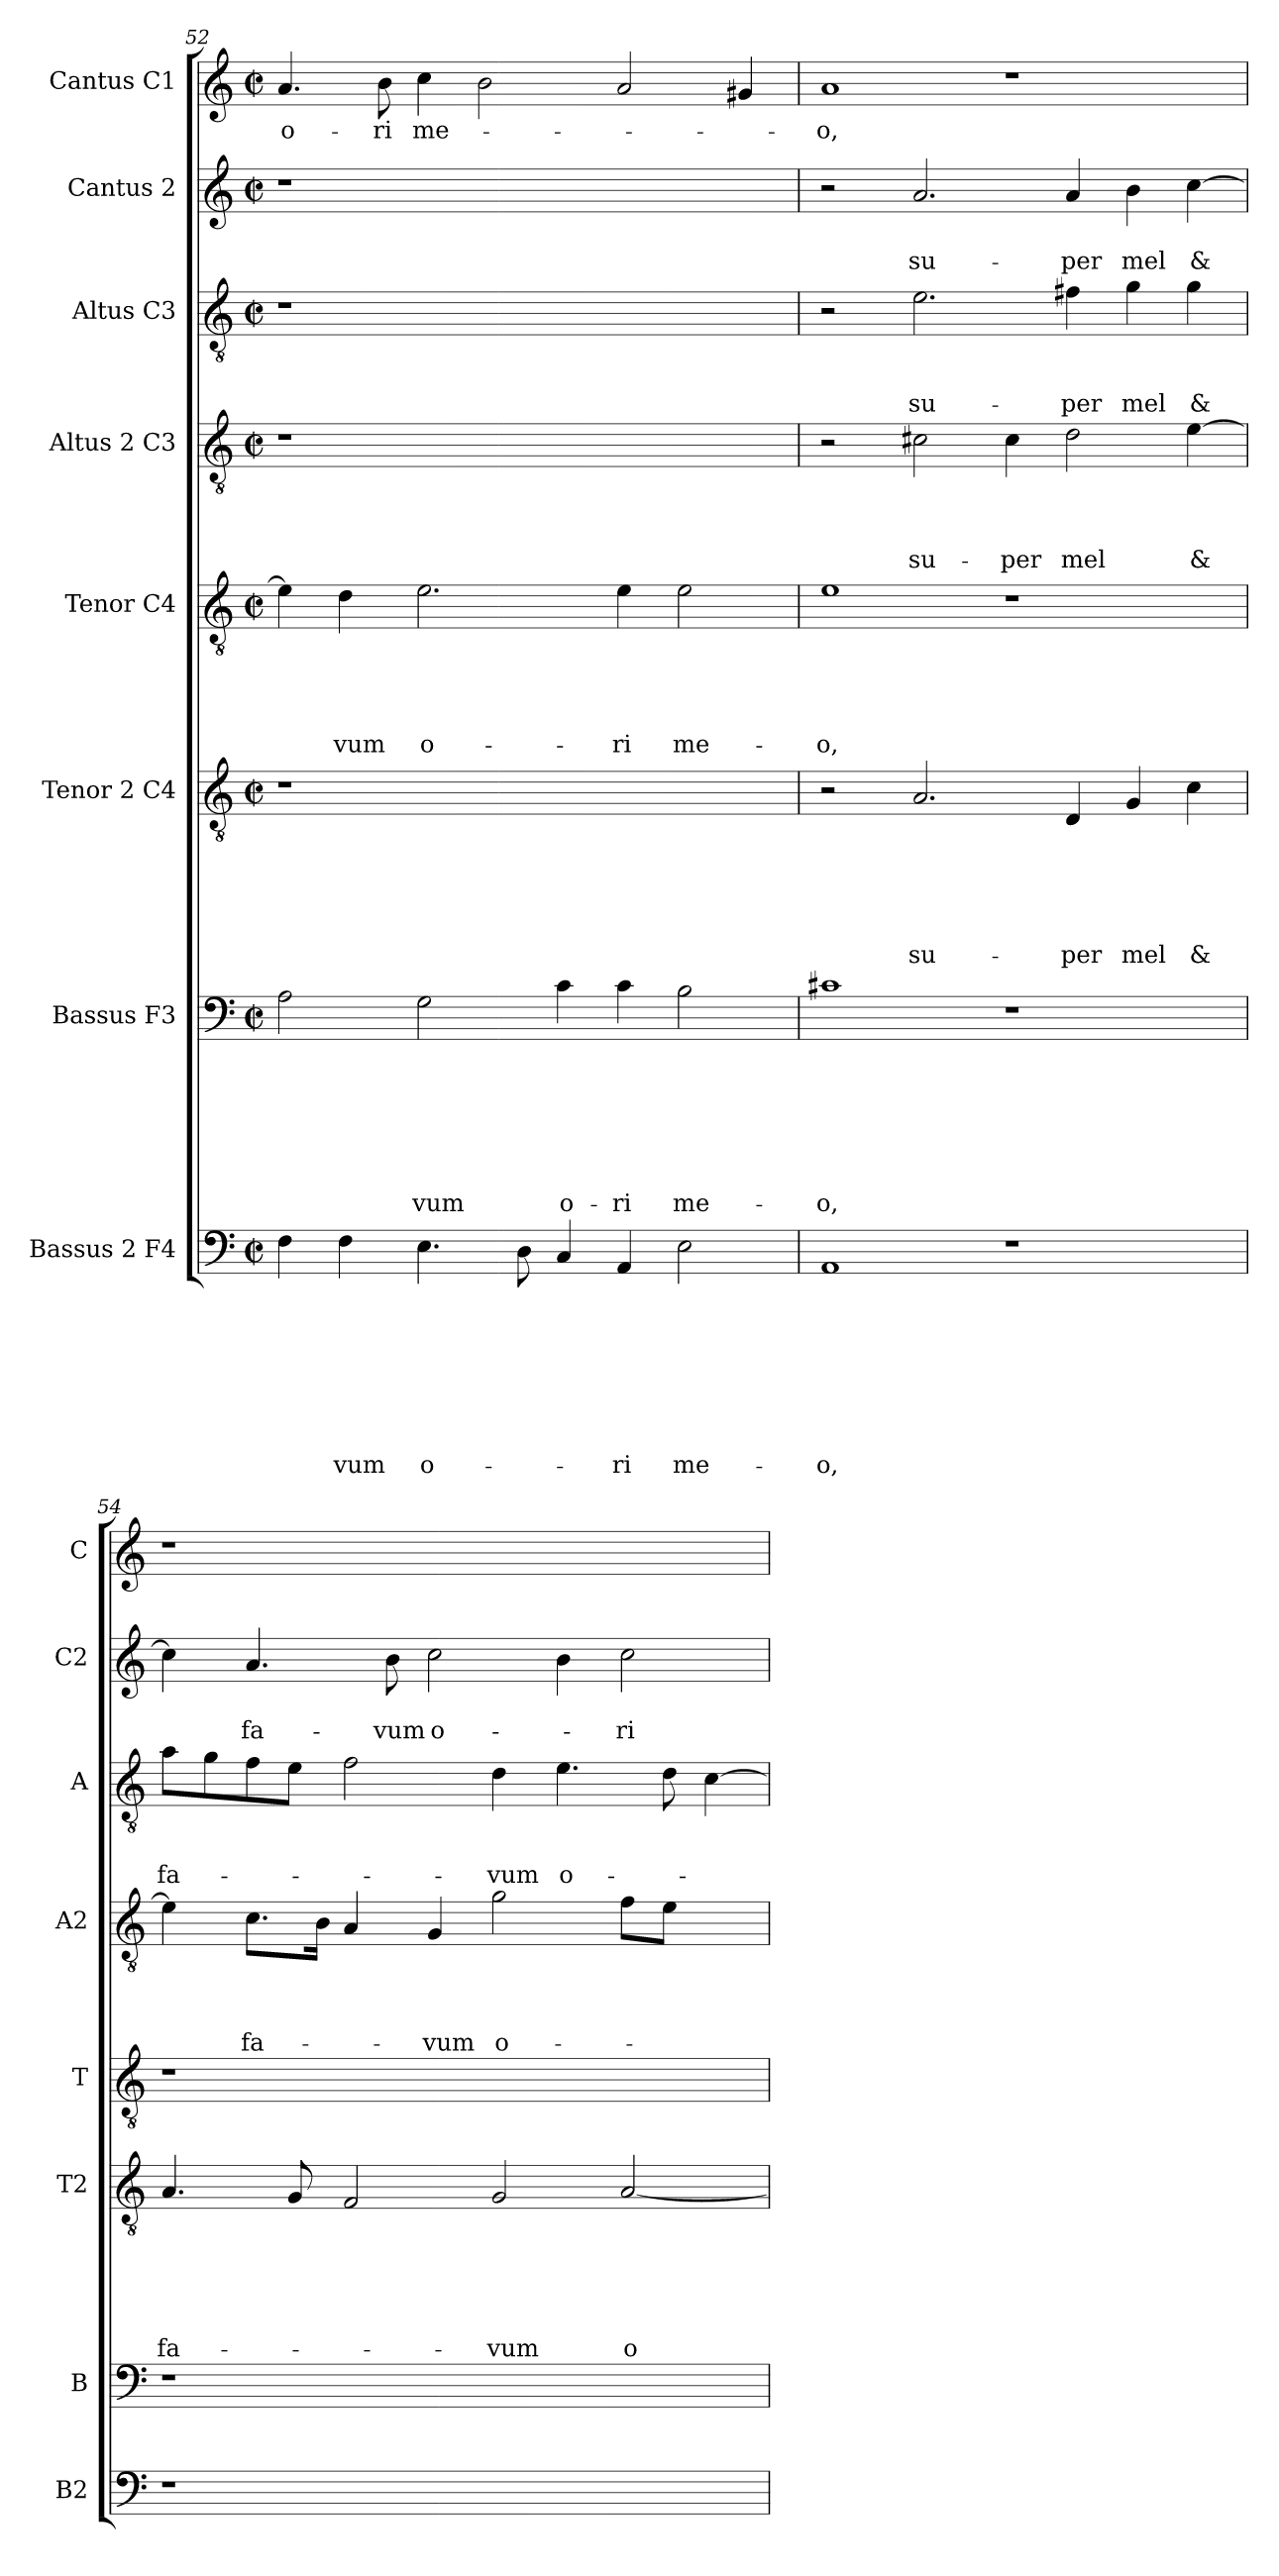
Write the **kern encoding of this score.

**kern	**text	**text	**text	**text	**text	**text	**text	**text	**kern	**text	**text	**text	**text	**text	**text	**text	**kern	**text	**text	**text	**text	**text	**text	**kern	**text	**text	**text	**text	**text	**kern	**text	**text	**text	**text	**kern	**text	**text	**text	**kern	**text	**text	**kern	**text
*part8	*part8	*part8	*part8	*part8	*part8	*part8	*part8	*part8	*part7	*part7	*part7	*part7	*part7	*part7	*part7	*part7	*part6	*part6	*part6	*part6	*part6	*part6	*part6	*part5	*part5	*part5	*part5	*part5	*part5	*part4	*part4	*part4	*part4	*part4	*part3	*part3	*part3	*part3	*part2	*part2	*part2	*part1	*part1
*staff8	*staff8	*staff8	*staff8	*staff8	*staff8	*staff8	*staff8	*staff8	*staff7	*staff7	*staff7	*staff7	*staff7	*staff7	*staff7	*staff7	*staff6	*staff6	*staff6	*staff6	*staff6	*staff6	*staff6	*staff5	*staff5	*staff5	*staff5	*staff5	*staff5	*staff4	*staff4	*staff4	*staff4	*staff4	*staff3	*staff3	*staff3	*staff3	*staff2	*staff2	*staff2	*staff1	*staff1
*I"Bassus 2 F4	*	*	*	*	*	*	*	*	*I"Bassus F3	*	*	*	*	*	*	*	*I"Tenor 2 C4	*	*	*	*	*	*	*I"Tenor C4	*	*	*	*	*	*I"Altus 2 C3	*	*	*	*	*I"Altus C3	*	*	*	*I"Cantus 2	*	*	*I"Cantus C1	*
*I'B2	*	*	*	*	*	*	*	*	*I'B	*	*	*	*	*	*	*	*I'T2	*	*	*	*	*	*	*I'T	*	*	*	*	*	*I'A2	*	*	*	*	*I'A	*	*	*	*I'C2	*	*	*I'C	*
*clefF4	*	*	*	*	*	*	*	*	*clefF4	*	*	*	*	*	*	*	*clefGv2	*	*	*	*	*	*	*clefGv2	*	*	*	*	*	*clefGv2	*	*	*	*	*clefGv2	*	*	*	*clefG2	*	*	*clefG2	*
*k[]	*	*	*	*	*	*	*	*	*k[]	*	*	*	*	*	*	*	*k[]	*	*	*	*	*	*	*k[]	*	*	*	*	*	*k[]	*	*	*	*	*k[]	*	*	*	*k[]	*	*	*k[]	*
*C:	*	*	*	*	*	*	*	*	*C:	*	*	*	*	*	*	*	*C:	*	*	*	*	*	*	*C:	*	*	*	*	*	*C:	*	*	*	*	*C:	*	*	*	*C:	*	*	*C:	*
*M2/2	*	*	*	*	*	*	*	*	*M2/2	*	*	*	*	*	*	*	*M2/2	*	*	*	*	*	*	*M2/2	*	*	*	*	*	*M2/2	*	*	*	*	*M2/2	*	*	*	*M2/2	*	*	*M2/2	*
*met(c|)	*	*	*	*	*	*	*	*	*met(c|)	*	*	*	*	*	*	*	*met(c|)	*	*	*	*	*	*	*met(c|)	*	*	*	*	*	*met(c|)	*	*	*	*	*met(c|)	*	*	*	*met(c|)	*	*	*met(c|)	*
=52	=52	=52	=52	=52	=52	=52	=52	=52	=52	=52	=52	=52	=52	=52	=52	=52	=52	=52	=52	=52	=52	=52	=52	=52	=52	=52	=52	=52	=52	=52	=52	=52	=52	=52	=52	=52	=52	=52	=52	=52	=52	=52	=52
!	!	!	!	!	!	!	!	!	!	!	!	!	!	!	!	!	!	!	!	!	!	!	!	!	!	!	!	!	!	!	!	!	!	!	!	!	!	!	!	!	!	!	!LO:LY:b
4F\	.	.	.	.	.	.	.	.	2A\	.	.	.	.	.	.	.	1r	.	.	.	.	.	.	4e\]	.	.	.	.	.	1r	.	.	.	.	1r	.	.	.	1r	.	.	4.a/	o-
!	!	!	!	!	!	!	!	!LO:LY:b	!	!	!	!	!	!	!	!	!	!	!	!	!	!	!	!	!	!	!	!	!LO:LY:b	!	!	!	!	!	!	!	!	!	!	!	!	!	!
4F\	.	.	.	.	.	.	.	-vum	.	.	.	.	.	.	.	.	.	.	.	.	.	.	.	4d\	.	.	.	.	-vum	.	.	.	.	.	.	.	.	.	.	.	.	.	.
!	!	!	!	!	!	!	!	!	!	!	!	!	!	!	!	!	!	!	!	!	!	!	!	!	!	!	!	!	!	!	!	!	!	!	!	!	!	!	!	!	!	!	!LO:LY:b
.	.	.	.	.	.	.	.	.	.	.	.	.	.	.	.	.	.	.	.	.	.	.	.	.	.	.	.	.	.	.	.	.	.	.	.	.	.	.	.	.	.	8b\	-ri
!	!	!	!	!	!	!	!	!LO:LY:b	!	!	!	!	!	!	!	!LO:LY:b	!	!	!	!	!	!	!	!	!	!	!	!	!LO:LY:b	!	!	!	!	!	!	!	!	!	!	!	!	!	!LO:LY:b
4.E\	.	.	.	.	.	.	.	o-	2G\	.	.	.	.	.	.	-vum	.	.	.	.	.	.	.	2.e\	.	.	.	.	o-	.	.	.	.	.	.	.	.	.	.	.	.	4cc\	me-
.	.	.	.	.	.	.	.	.	.	.	.	.	.	.	.	.	.	.	.	.	.	.	.	.	.	.	.	.	.	.	.	.	.	.	.	.	.	.	.	.	.	2b\	.
8D\	.	.	.	.	.	.	.	.	.	.	.	.	.	.	.	.	.	.	.	.	.	.	.	.	.	.	.	.	.	.	.	.	.	.	.	.	.	.	.	.	.	.	.
!	!	!	!	!	!	!	!	!	!	!	!	!	!	!	!	!LO:LY:b	!	!	!	!	!	!	!	!	!	!	!	!	!	!	!	!	!	!	!	!	!	!	!	!	!	!	!
4C/	.	.	.	.	.	.	.	.	4c\	.	.	.	.	.	.	o-	1ryy	.	.	.	.	.	.	.	.	.	.	.	.	1ryy	.	.	.	.	1ryy	.	.	.	1ryy	.	.	.	.
!	!	!	!	!	!	!	!	!LO:LY:b	!	!	!	!	!	!	!	!LO:LY:b	!	!	!	!	!	!	!	!	!	!	!	!	!LO:LY:b	!	!	!	!	!	!	!	!	!	!	!	!	!	!
4AA/	.	.	.	.	.	.	.	-ri	4c\	.	.	.	.	.	.	-ri	.	.	.	.	.	.	.	4e\	.	.	.	.	-ri	.	.	.	.	.	.	.	.	.	.	.	.	2a/	.
!	!	!	!	!	!	!	!	!LO:LY:b	!	!	!	!	!	!	!	!LO:LY:b	!	!	!	!	!	!	!	!	!	!	!	!	!LO:LY:b	!	!	!	!	!	!	!	!	!	!	!	!	!	!
2E\	.	.	.	.	.	.	.	me-	2B\	.	.	.	.	.	.	me-	.	.	.	.	.	.	.	2e\	.	.	.	.	me-	.	.	.	.	.	.	.	.	.	.	.	.	.	.
.	.	.	.	.	.	.	.	.	.	.	.	.	.	.	.	.	.	.	.	.	.	.	.	.	.	.	.	.	.	.	.	.	.	.	.	.	.	.	.	.	.	4g#X/	.
=53	=53	=53	=53	=53	=53	=53	=53	=53	=53	=53	=53	=53	=53	=53	=53	=53	=53	=53	=53	=53	=53	=53	=53	=53	=53	=53	=53	=53	=53	=53	=53	=53	=53	=53	=53	=53	=53	=53	=53	=53	=53	=53	=53
!	!	!	!	!	!	!	!	!LO:LY:b	!	!	!	!	!	!	!	!LO:LY:b	!	!	!	!	!	!	!	!	!	!	!	!	!LO:LY:b	!	!	!	!	!	!	!	!	!	!	!	!	!	!LO:LY:b
1AA	.	.	.	.	.	.	.	-o,	1c#X	.	.	.	.	.	.	-o,	2r	.	.	.	.	.	.	1e	.	.	.	.	-o,	2r	.	.	.	.	2r	.	.	.	2r	.	.	1a	-o,
!	!	!	!	!	!	!	!	!	!	!	!	!	!	!	!	!	!	!	!	!	!	!	!LO:LY:b	!	!	!	!	!	!	!	!	!	!	!LO:LY:b	!	!	!	!LO:LY:b	!	!	!LO:LY:b	!	!
.	.	.	.	.	.	.	.	.	.	.	.	.	.	.	.	.	2.A/	.	.	.	.	.	su-	.	.	.	.	.	.	2c#X\	.	.	.	su-	2.e\	.	.	su-	2.a/	.	su-	.	.
!	!	!	!	!	!	!	!	!	!	!	!	!	!	!	!	!	!	!	!	!	!	!	!	!	!	!	!	!	!	!	!	!	!	!LO:LY:b	!	!	!	!	!	!	!	!	!
1r	.	.	.	.	.	.	.	.	1r	.	.	.	.	.	.	.	.	.	.	.	.	.	.	1r	.	.	.	.	.	4c#\	.	.	.	-per	.	.	.	.	.	.	.	1r	.
!	!	!	!	!	!	!	!	!	!	!	!	!	!	!	!	!	!	!	!	!	!	!	!LO:LY:b	!	!	!	!	!	!	!	!	!	!	!LO:LY:b	!	!	!	!LO:LY:b	!	!	!LO:LY:b	!	!
.	.	.	.	.	.	.	.	.	.	.	.	.	.	.	.	.	4D/	.	.	.	.	.	-per	.	.	.	.	.	.	2d\	.	.	.	mel	4f#X\	.	.	-per	4a/	.	-per	.	.
!	!	!	!	!	!	!	!	!	!	!	!	!	!	!	!	!	!	!	!	!	!	!	!LO:LY:b	!	!	!	!	!	!	!	!	!	!	!	!	!	!	!LO:LY:b	!	!	!LO:LY:b	!	!
.	.	.	.	.	.	.	.	.	.	.	.	.	.	.	.	.	4G/	.	.	.	.	.	mel	.	.	.	.	.	.	.	.	.	.	.	4g\	.	.	mel	4b\	.	mel	.	.
!	!	!	!	!	!	!	!	!	!	!	!	!	!	!	!	!	!	!	!	!	!	!	!LO:LY:b	!	!	!	!	!	!	!	!	!	!	!LO:LY:b	!	!	!	!LO:LY:b	!	!	!LO:LY:b	!	!
.	.	.	.	.	.	.	.	.	.	.	.	.	.	.	.	.	4c\	.	.	.	.	.	&	.	.	.	.	.	.	[4e\	.	.	.	&	4g\	.	.	&	[4cc\	.	&	.	.
!!LO:PB:g=z
=54	=54	=54	=54	=54	=54	=54	=54	=54	=54	=54	=54	=54	=54	=54	=54	=54	=54	=54	=54	=54	=54	=54	=54	=54	=54	=54	=54	=54	=54	=54	=54	=54	=54	=54	=54	=54	=54	=54	=54	=54	=54	=54	=54
!	!	!	!	!	!	!	!	!	!	!	!	!	!	!	!	!	!	!	!	!	!	!	!LO:LY:b	!	!	!	!	!	!	!	!	!	!	!	!	!	!	!LO:LY:b	!	!	!	!	!
1r	.	.	.	.	.	.	.	.	1r	.	.	.	.	.	.	.	4.A/	.	.	.	.	.	fa-	1r	.	.	.	.	.	4e\]	.	.	.	.	8a\L	.	.	fa-	4cc\]	.	.	1r	.
.	.	.	.	.	.	.	.	.	.	.	.	.	.	.	.	.	.	.	.	.	.	.	.	.	.	.	.	.	.	.	.	.	.	.	8g\	.	.	.	.	.	.	.	.
!	!	!	!	!	!	!	!	!	!	!	!	!	!	!	!	!	!	!	!	!	!	!	!	!	!	!	!	!	!	!	!	!	!	!LO:LY:b	!	!	!	!	!	!	!LO:LY:b	!	!
.	.	.	.	.	.	.	.	.	.	.	.	.	.	.	.	.	.	.	.	.	.	.	.	.	.	.	.	.	.	8.c\L	.	.	.	fa-	8f\	.	.	.	4.a/	.	fa-	.	.
.	.	.	.	.	.	.	.	.	.	.	.	.	.	.	.	.	8G/	.	.	.	.	.	.	.	.	.	.	.	.	.	.	.	.	.	8e\J	.	.	.	.	.	.	.	.
.	.	.	.	.	.	.	.	.	.	.	.	.	.	.	.	.	.	.	.	.	.	.	.	.	.	.	.	.	.	16B\Jk	.	.	.	.	.	.	.	.	.	.	.	.	.
.	.	.	.	.	.	.	.	.	.	.	.	.	.	.	.	.	2F/	.	.	.	.	.	.	.	.	.	.	.	.	4A/	.	.	.	.	2f\	.	.	.	.	.	.	.	.
!	!	!	!	!	!	!	!	!	!	!	!	!	!	!	!	!	!	!	!	!	!	!	!	!	!	!	!	!	!	!	!	!	!	!	!	!	!	!	!	!	!LO:LY:b	!	!
.	.	.	.	.	.	.	.	.	.	.	.	.	.	.	.	.	.	.	.	.	.	.	.	.	.	.	.	.	.	.	.	.	.	.	.	.	.	.	8b\	.	-vum	.	.
!	!	!	!	!	!	!	!	!	!	!	!	!	!	!	!	!	!	!	!	!	!	!	!	!	!	!	!	!	!	!	!	!	!	!LO:LY:b	!	!	!	!	!	!	!LO:LY:b	!	!
.	.	.	.	.	.	.	.	.	.	.	.	.	.	.	.	.	.	.	.	.	.	.	.	.	.	.	.	.	.	4G/	.	.	.	-vum	.	.	.	.	2cc\	.	o-	.	.
!	!	!	!	!	!	!	!	!	!	!	!	!	!	!	!	!	!	!	!	!	!	!	!LO:LY:b	!	!	!	!	!	!	!	!	!	!	!LO:LY:b	!	!	!	!LO:LY:b	!	!	!	!	!
1ryy	.	.	.	.	.	.	.	.	1ryy	.	.	.	.	.	.	.	2G/	.	.	.	.	.	-vum	1ryy	.	.	.	.	.	2g\	.	.	.	o-	4d\	.	.	-vum	.	.	.	1ryy	.
!	!	!	!	!	!	!	!	!	!	!	!	!	!	!	!	!	!	!	!	!	!	!	!	!	!	!	!	!	!	!	!	!	!	!	!	!	!	!LO:LY:b	!	!	!	!	!
.	.	.	.	.	.	.	.	.	.	.	.	.	.	.	.	.	.	.	.	.	.	.	.	.	.	.	.	.	.	.	.	.	.	.	4.e\	.	.	o-	4b\	.	.	.	.
!	!	!	!	!	!	!	!	!	!	!	!	!	!	!	!	!	!	!	!	!	!	!	!LO:LY:b	!	!	!	!	!	!	!	!	!	!	!	!	!	!	!	!	!	!LO:LY:b	!	!
.	.	.	.	.	.	.	.	.	.	.	.	.	.	.	.	.	[2A/	.	.	.	.	.	o-	.	.	.	.	.	.	8f\L	.	.	.	.	.	.	.	.	2cc\	.	-ri	.	.
.	.	.	.	.	.	.	.	.	.	.	.	.	.	.	.	.	.	.	.	.	.	.	.	.	.	.	.	.	.	8e\J	.	.	.	.	8d\	.	.	.	.	.	.	.	.
.	.	.	.	.	.	.	.	.	.	.	.	.	.	.	.	.	.	.	.	.	.	.	.	.	.	.	.	.	.	4ryy	.	.	.	.	[4c\	.	.	.	.	.	.	.	.
=	=	=	=	=	=	=	=	=	=	=	=	=	=	=	=	=	=	=	=	=	=	=	=	=	=	=	=	=	=	=	=	=	=	=	=	=	=	=	=	=	=	=	=
*-	*-	*-	*-	*-	*-	*-	*-	*-	*-	*-	*-	*-	*-	*-	*-	*-	*-	*-	*-	*-	*-	*-	*-	*-	*-	*-	*-	*-	*-	*-	*-	*-	*-	*-	*-	*-	*-	*-	*-	*-	*-	*-	*-
